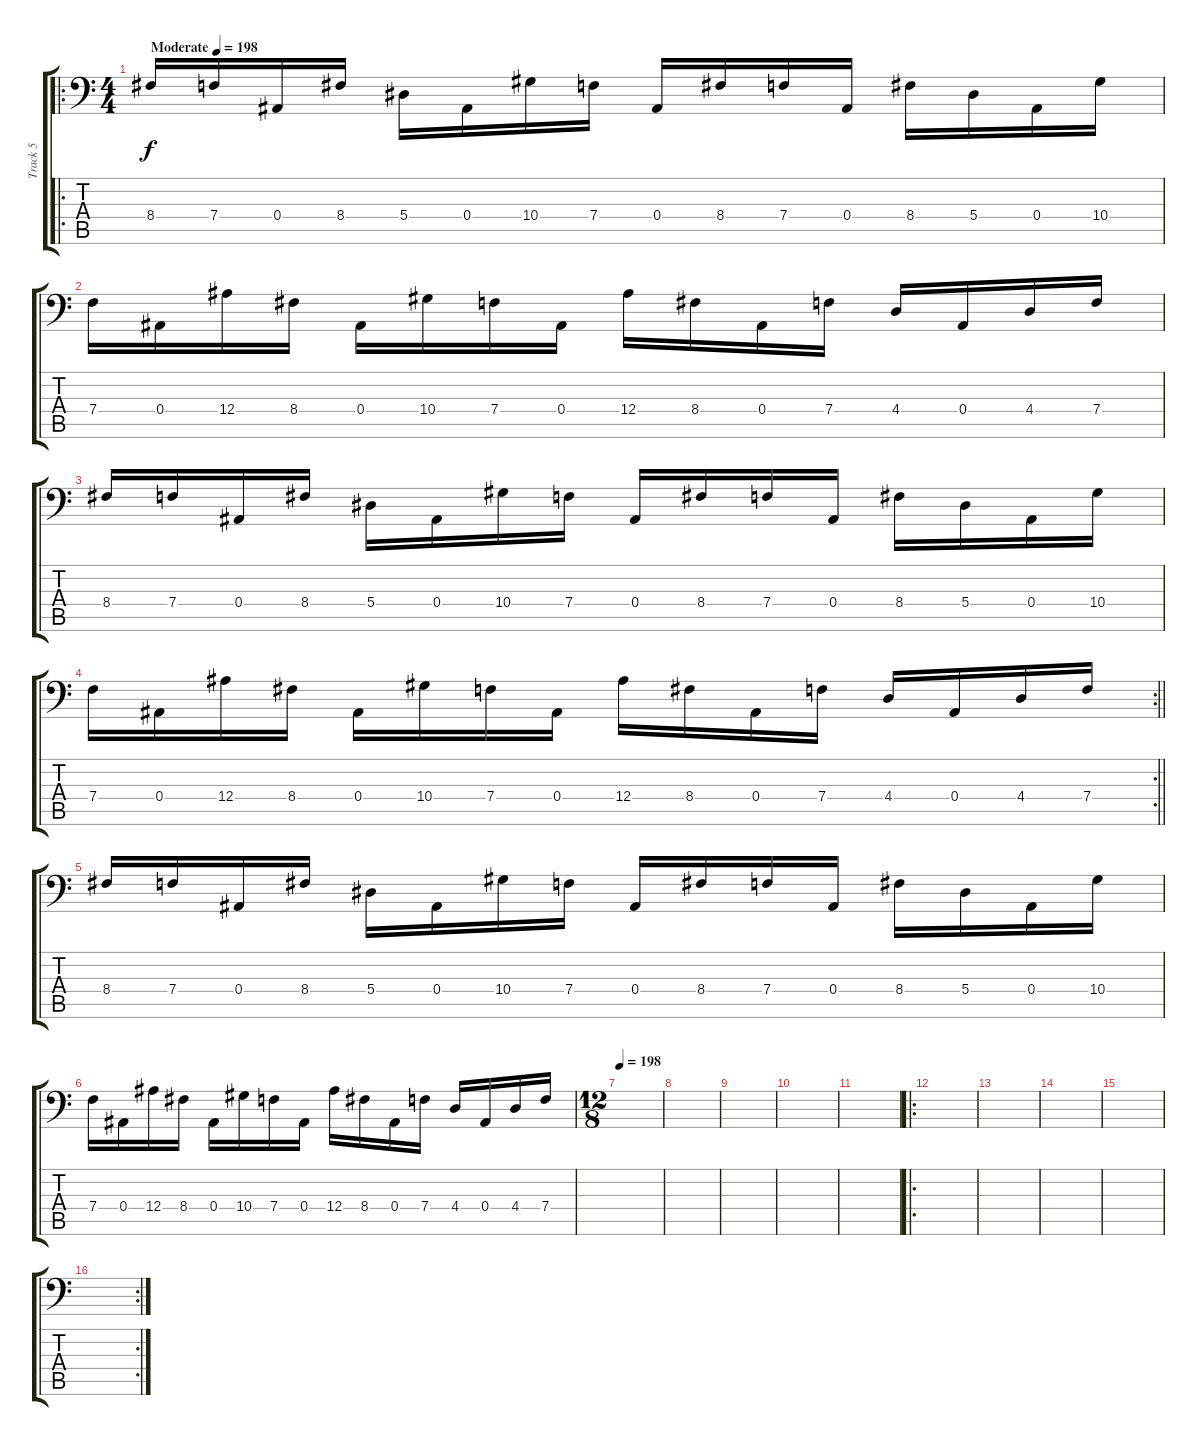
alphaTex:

\track ("Track 5" "Track 5") {instrument lead2sawtooth}
\staff {score tabs}
\tuning (C4 G3 Eb3 Bb2 F2 Bb1) {hide}
\ro
\ts (4 4)
\tempo (198 "Moderate")
\tempo 160
\tempo (198 "Moderate")
\clef f4
\ks c
8.4.16{dy f instrument lead2sawtooth} 7.4.16 0.4.16 8.4.16 5.4.16 0.4.16 10.4.16 7.4.16 0.4.16 8.4.16 7.4.16 0.4.16 8.4.16 5.4.16 0.4.16 10.4.16 |
7.4.16 0.4.16 12.4.16 8.4.16 0.4.16 10.4.16 7.4.16 0.4.16 12.4.16 8.4.16 0.4.16 7.4.16 4.4.16 0.4.16 4.4.16 7.4.16 |
8.4.16 7.4.16 0.4.16 8.4.16 5.4.16 0.4.16 10.4.16 7.4.16 0.4.16 8.4.16 7.4.16 0.4.16 8.4.16 5.4.16 0.4.16 10.4.16 |
\rc 2
\barLineRight lightlight
7.4.16 0.4.16 12.4.16 8.4.16 0.4.16 10.4.16 7.4.16 0.4.16 12.4.16 8.4.16 0.4.16 7.4.16 4.4.16 0.4.16 4.4.16 7.4.16 |
8.4.16{instrument lead2sawtooth} 7.4.16 0.4.16 8.4.16 5.4.16 0.4.16 10.4.16 7.4.16 0.4.16 8.4.16 7.4.16 0.4.16 8.4.16 5.4.16 0.4.16 10.4.16 |
7.4.16 0.4.16 12.4.16 8.4.16 0.4.16 10.4.16 7.4.16 0.4.16 12.4.16 8.4.16 0.4.16 7.4.16 4.4.16 0.4.16 4.4.16 7.4.16 |
\ts (12 8)
\tempo 198
|
|
|
|
|
\ro
|
|
|
|
\rc 2
